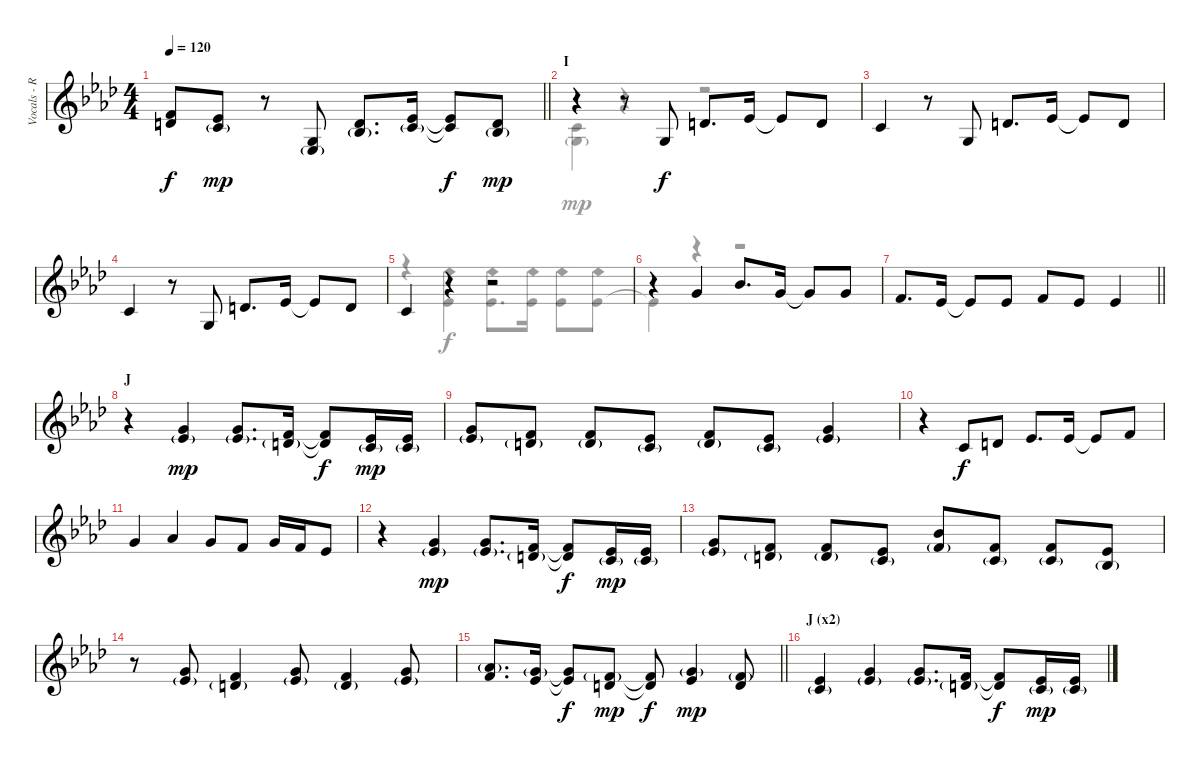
\track ("Vocals - Ruki" "Vocals - R") {instrument lead6voice}
\staff {score}
\tuning (B3 Gb3 D3 A2 E2 B1) {hide}
\voice
\ts (4 4)
\tempo 120
\clef g2
\barLineRight lightlight
\ks ab
(6.1{t} 8.2{t}).8{dy f} (4.1 6.2{g}).8{dy mp} r.8 (1.2 1.3{g}).8 (3.1 4.2{g}).8{d} (4.1 6.2{g}).16 (4.1{t} 6.2{t}).8{dy f} (3.1 4.2{g}).8{dy mp} |
\section ("" "I")
r.4 r.8 1.2.8{dy f} 3.1.8{d} 4.1.16 4.1{t}.8 3.1.8 |
1.1.4 r.8 1.2.8 3.1.8{d} 4.1.16 4.1{t}.8 3.1.8 |
1.1.4 r.8 1.2.8 3.1.8{d} 4.1.16 4.1{t}.8 3.1.8 |
1.1.4 r.4 r.2 |
r.4 8.1.4 11.1.8{d} 8.1.16 8.1{t}.8 8.1.8 |
\barLineRight lightlight
6.1.8{d} 4.1.16 4.1{t}.8 4.1.8 6.1.8 4.1.8 4.1.4 |
\section ("" "J")
r.4 (8.1 9.2{g}).4{dy mp} (8.1 9.2{g}).8{d} (6.1 8.2{g}).16 (6.1{t} 8.2{t}).8{dy f} (4.1 6.2{g}).16{dy mp} (4.1 6.2{g}).16 |
(8.1 9.2{g}).8 (6.1 8.2{g}).8 (6.1 8.2{g}).8 (4.1 6.2{g}).8 (6.1 8.2{g}).8 (4.1 6.2{g}).8 (8.1 9.2{g}).4 |
r.4 1.1.8{dy f} 3.1.8 4.1.8{d} 4.1.16 4.1{t}.8 6.1.8 |
8.1.4 9.1.4 8.1.8 6.1.8 8.1.16 6.1.16 4.1.8 |
r.4 (8.1 9.2{g}).4{dy mp} (8.1 9.2{g}).8{d} (6.1 8.2{g}).16 (6.1{t} 8.2{t}).8{dy f} (4.1 6.2{g}).16{dy mp} (4.1 6.2{g}).16 |
(8.1 9.2{g}).8 (6.1 8.2{g}).8 (6.1 8.2{g}).8 (4.1 6.2{g}).8 (11.1 11.2{g}).8 (6.1 6.2{g}).8 (6.1 6.2{g}).8 (4.1 4.2{g}).8 |
r.8 (8.1 9.2{g}).8 (6.1 8.2{g}).4 (8.1 9.2{g}).8 (6.1 8.2{g}).4 (8.1 9.2{g}).8 |
\barLineRight lightlight
(9.1{g} 11.2).8{d} (8.1{g} 9.2).16 (8.1{t} 9.2{t}).8{dy f} (6.1{g} 8.2).8{dy mp} (6.1{t} 8.2{t}).8{dy f} (8.1{g} 9.2).4{dy mp} (6.1{g} 8.2).8 |
\section ("" "J (x2)")
(4.1 6.2{g}).4 (8.1 9.2{g}).4 (8.1 9.2{g}).8{d} (6.1 8.2{g}).16 (6.1{t} 8.2{t}).8{dy f} (4.1 6.2{g}).16{dy mp} (4.1 6.2{g}).16
\voice
\clef g2
\ottava regular
\simile none
\barLineRight lightlight
\ks ab
|
(1.1 1.2{g}).4{dy mp} r.4 r.2 |
|
|
r.4 4.1{sh 12}.4{dy f} 4.1{sh 12}.8{d} 4.1{sh 12}.16 4.1{sh 12}.8 4.1{sh 12}.8 |
4.1{t}.4 r.4 r.2 |
\barLineRight lightlight
|
|
|
|
|
|
|
|
\barLineRight lightlight
|
